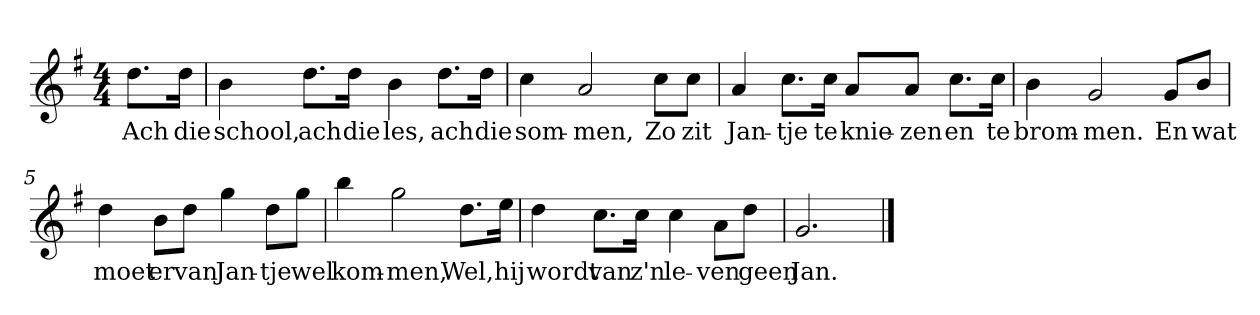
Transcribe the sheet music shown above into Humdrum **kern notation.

**kern	**text
*part1	*part1
*staff1	*staff1
*clefG2	*
*k[f#]	*
*G:	*
*M4/4	*
*MM120	*
=	=
8.dd\L	Ach
16dd\Jk	die
=1	=1
4b	school,
8.dd\L	ach
16dd\Jk	die
4b	les,
8.dd\L	ach
16dd\Jk	die
=2	=2
4cc	som-
2a	-men,
8cc\L	Zo
8cc\J	zit
=3	=3
4a	Jan-
8.cc\L	-tje
16cc\Jk	te
8a/L	knie-
8a/J	-zen
8.cc\L	en
16cc\Jk	te
=4	=4
4b	brom-
2g	-men.
8g/L	En
8b/J	wat
=5	=5
4dd	moet
8b\L	er
8dd\J	van
4gg	Jan-
8dd\L	-tje
8gg\J	wel
=6	=6
4bb	kom-
2gg	-men,
8.dd\L	Wel,
16ee\Jk	hij
=7	=7
4dd	wordt
8.cc\L	van
16cc\Jk	z'n
4cc	le-
8a\L	-ven
8dd\J	geen
=8	=8
2.g	Jan.
==	==
*-	*-
